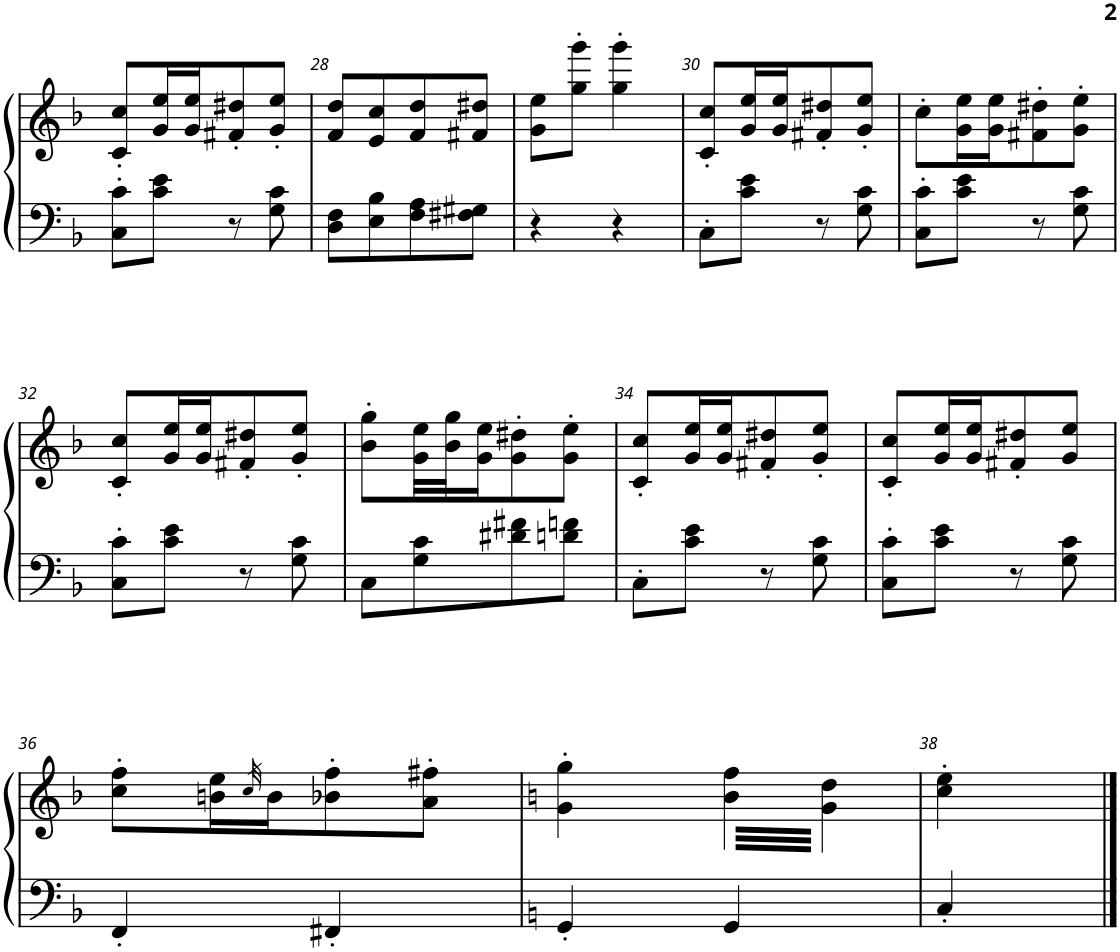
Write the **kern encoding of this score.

**kern	**kern
*part1	*part1
*staff2	*staff1
*I"Piano, Right	*
*I'Pno.	*
!!LO:PB:g=z
*clefF4	*clefG2
*k[b-]	*k[b-]
*M4/8	*M4/8
=27	=27
8C\' 8c\'L	8c/' 8cc/'L
8c\ 8e\J	16g/ 16ee/L
.	16g/ 16ee/J
8r	8f#X/' 8dd#X/'
8G\ 8c\	8g/' 8ee/'J
=28	=28
8D\ 8F\L	8f/ 8dd/L
8E\ 8B-\	8e/ 8cc/
8F\ 8A\	8f/ 8dd/
8F#X\ 8G#X\J	8f#X/ 8dd#X/J
=29	=29
4r	8g\ 8ee\L
.	8gg\' 8ggg\'J
4r	4gg\' 4ggg\'
=30	=30
8C'\L	8c/' 8cc/'L
8c\ 8e\J	16g/ 16ee/L
.	16g/ 16ee/J
8r	8f#X/' 8dd#X/'
8G\ 8c\	8g/' 8ee/'J
=31	=31
8C\' 8c\'L	8cc'\L
8c\ 8e\J	16g\ 16ee\L
.	16g\ 16ee\J
8r	8f#X\' 8dd#X\'
8G\ 8c\	8g\' 8ee\'J
!!LO:LB:g=z
=32	=32
8C\' 8c\'L	8c/' 8cc/'L
8c\ 8e\J	16g/ 16ee/L
.	16g/ 16ee/J
8r	8f#X/' 8dd#X/'
8G\ 8c\	8g/' 8ee/'J
=33	=33
8C\L	8b-\' 8gg\'L
8G\ 8c\	32g\ 32ee\LL
.	32b-\ 32gg\J
.	16g\ 16ee\J
8d#X\ 8f#X\	8g\' 8dd#X\'
8dn\ 8fn\J	8g\' 8ee\'J
=34	=34
8C'\L	8c/' 8cc/'L
8c\ 8e\J	16g/ 16ee/L
.	16g/ 16ee/J
8r	8f#X/' 8dd#X/'
8G\ 8c\	8g/' 8ee/'J
=35	=35
8C\' 8c\'L	8c/' 8cc/'L
8c\ 8e\J	16g/ 16ee/L
.	16g/ 16ee/J
8r	8f#X/' 8dd#X/'
8G\ 8c\	8g/ 8ee/J
!!LO:LB:g=z
=36	=36
4FF'/	8cc\' 8ff\'L
.	16bn\ 16ee\L
.	32qcc/
.	16b\J
4FF#X'/	8b-X\' 8ff\'
.	8a\' 8ff#X\'J
=37	=37
*k[]	*k[]
4GG'/	4g\' 4gg\'
*	*tremolo
4GG/	64b\ 64ff\LLLL
.	64g\ 64dd\
.	64b\ 64ff\
.	64g\ 64dd\
.	64b\ 64ff\
.	64g\ 64dd\
.	64b\ 64ff\
.	64g\ 64dd\
.	64b\ 64ff\
.	64g\ 64dd\
.	64b\ 64ff\
.	64g\ 64dd\
.	64b\ 64ff\
.	64g\ 64dd\
.	64b\ 64ff\
.	64g\ 64dd\JJJJ
*	*Xtremolo
=38	=38
4C'/	4cc\' 4ee\'
.	.
.	.
.	.
.	.
.	.
.	.
.	.
==	==
*-	*-
